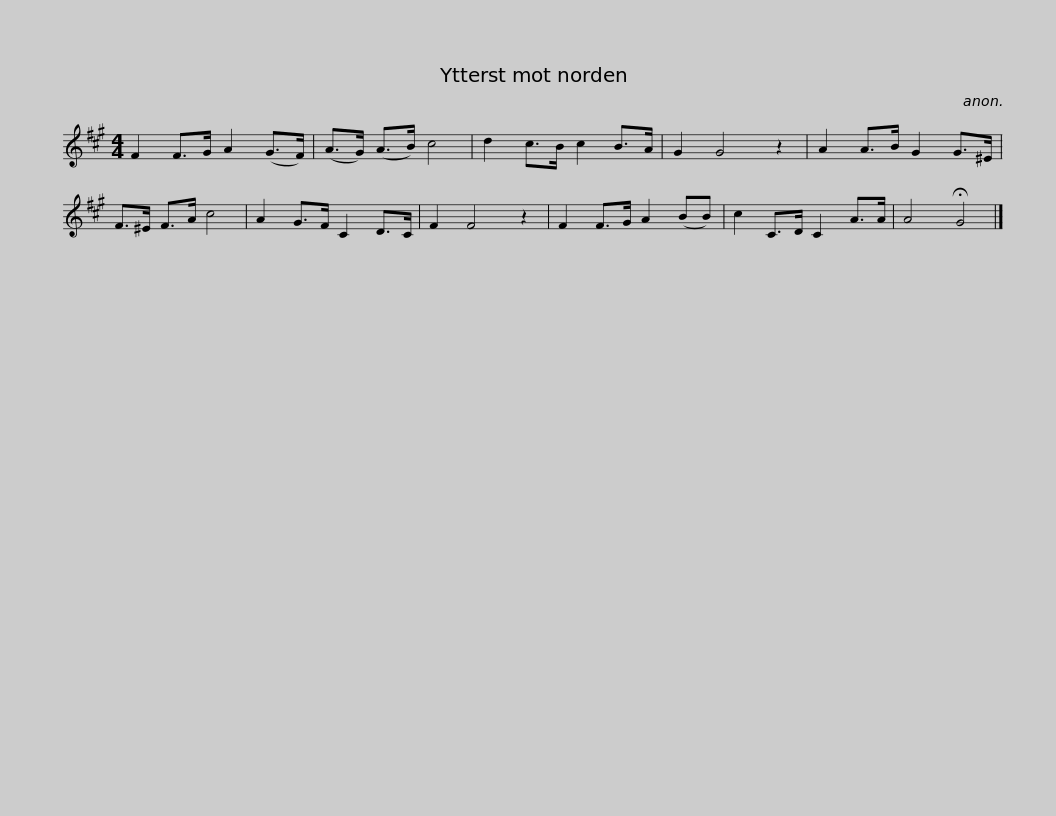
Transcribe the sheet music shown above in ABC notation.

X:1
L:1/8
M:4/4
I:linebreak $
K:F#min
V:1 treble
V:1
 F2 F>G A2 (G>F) | (A>G) (A>B) c4 | d2 c>B c2 B>A | G2 G4 z2 | A2 A>B G2 G>^E | %5
 F>^E F>A c4 |$ A2 G>F C2 D>C | F2 F4 z2 | F2 F>G A2 (BB) | c2 C>D C2 A>A | %10
 A4 !fermata!G4 |] %11
